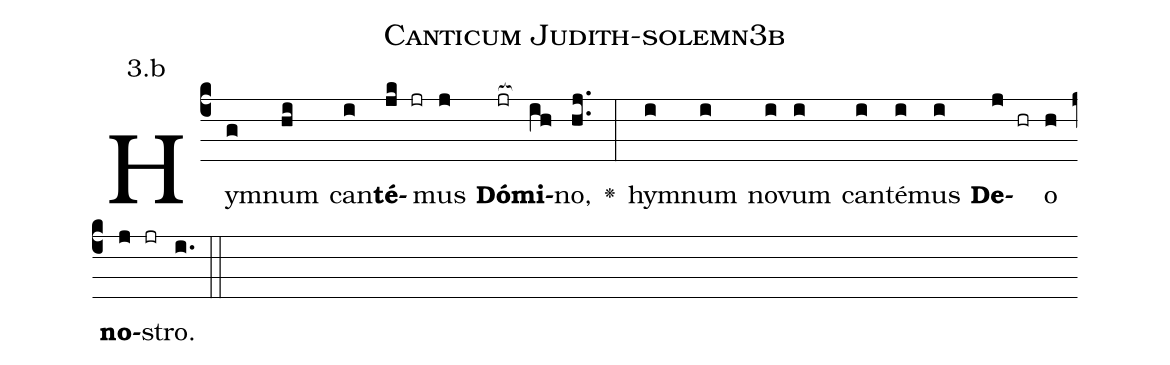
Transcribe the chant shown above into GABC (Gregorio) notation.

name: Canticum Judith-solemn3b;
annotation: 3.b;
%%
(c4)Hym(g)num(hi) can(i)<b>té</b>(jk jr)mus(j) <b>Dó</b>(jr[ocb:1{])<b>mi</b>(ih[ocb:0}])no,(hj..) <v>\greheightstar</v>(:) hym(i)num(i) no(i)vum(i) can(i)té(i)mus(i) <b>De</b>(j hr)o(h) <b>no</b>(j jr)stro.(i.) (::)


%E(i) u(i) o(j) u(h) a(j) e.(i.) (::)
